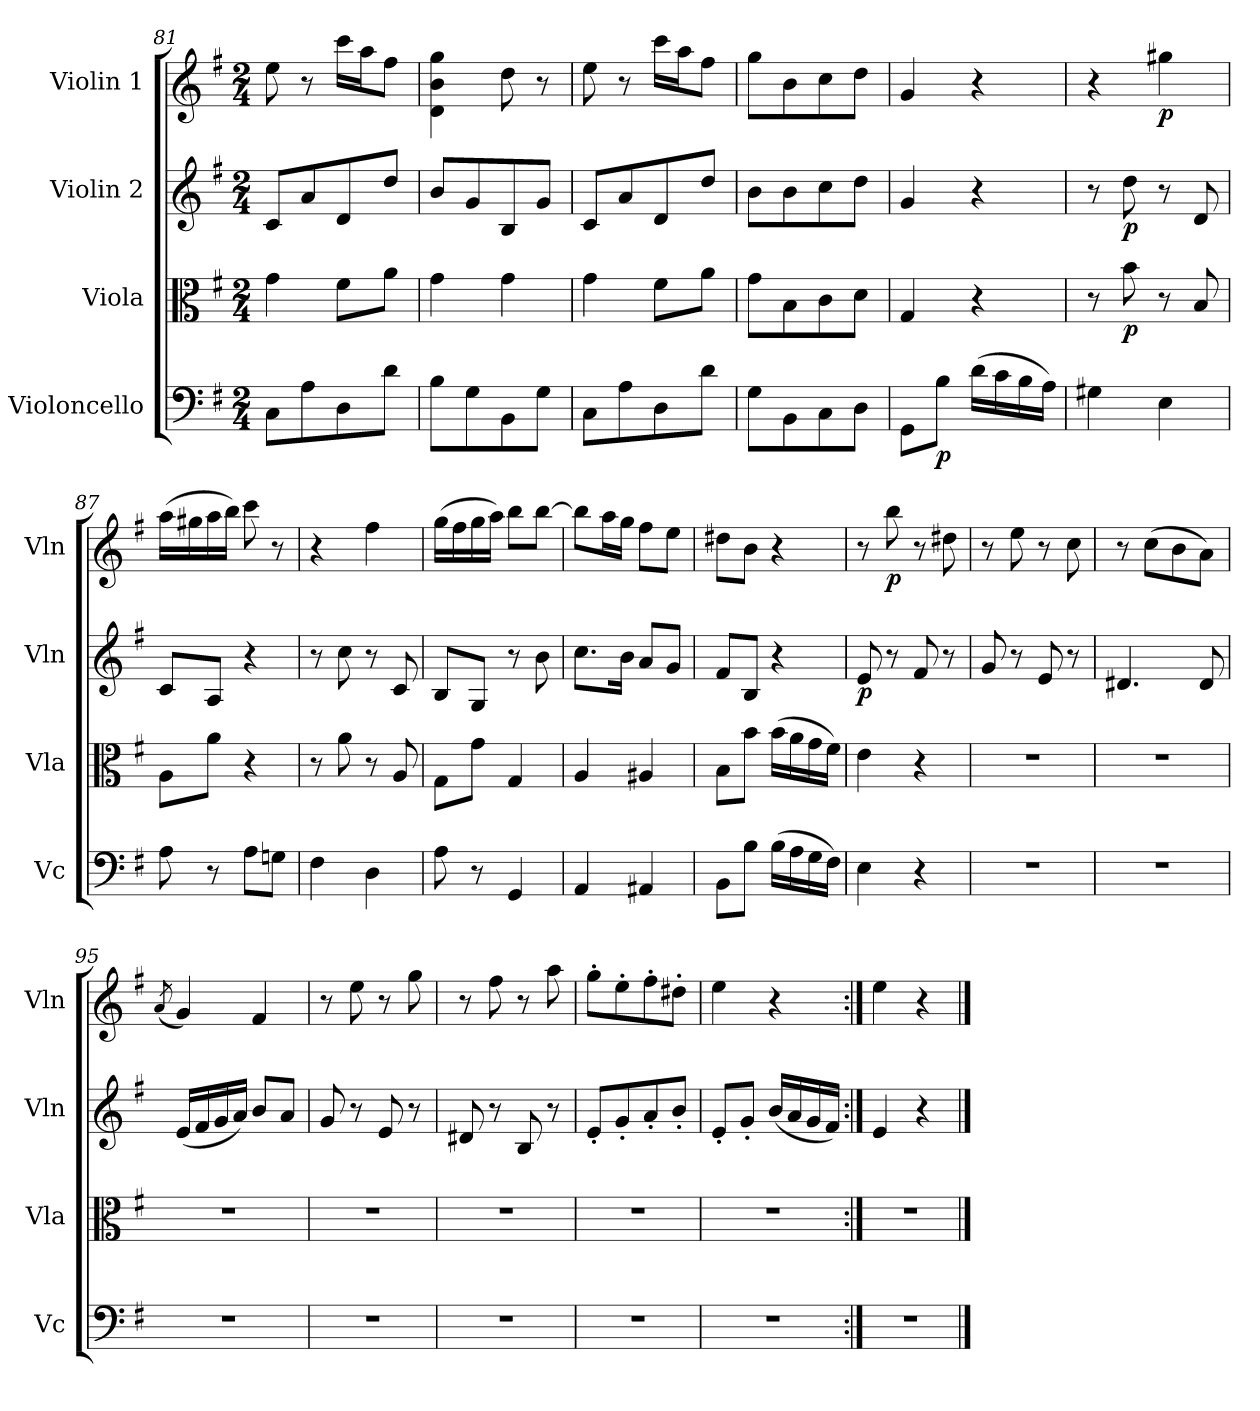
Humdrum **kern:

**kern	**dynam	**kern	**dynam	**kern	**dynam	**kern	**dynam
*part4	*part4	*part3	*part3	*part2	*part2	*part1	*part1
*staff4	*staff4	*staff3	*staff3	*staff2	*staff2	*staff1	*staff1
*I"Violoncello	*	*I"Viola	*	*I"Violin 2	*	*I"Violin 1	*
*I'Vc	*	*I'Vla	*	*I'Vln	*	*I'Vln	*
*clefF4	*	*clefC3	*	*clefG2	*	*clefG2	*
*k[f#]	*	*k[f#]	*	*k[f#]	*	*k[f#]	*
*M2/4	*	*M2/4	*	*M2/4	*	*M2/4	*
=81	=81	=81	=81	=81	=81	=81	=81
8C\L	.	4g\	.	8c/L	.	8ee\	.
8A\	.	.	.	8a/	.	8r	.
8D\	.	8f#\L	.	8d/	.	16ccc\LL	.
.	.	.	.	.	.	16aa\J	.
8d\J	.	8a\J	.	8dd/J	.	8ff#\J	.
!!LO:LB:g=z
=82	=82	=82	=82	=82	=82	=82	=82
8B\L	.	4g\	.	8b/L	.	4d\ 4b\ 4gg\	.
8G\	.	.	.	8g/	.	.	.
8BB\	.	4g\	.	8B/	.	8dd\	.
8G\J	.	.	.	8g/J	.	8r	.
=83	=83	=83	=83	=83	=83	=83	=83
8C\L	.	4g\	.	8c/L	.	8ee\	.
8A\	.	.	.	8a/	.	8r	.
8D\	.	8f#\L	.	8d/	.	16ccc\LL	.
.	.	.	.	.	.	16aa\J	.
8d\J	.	8a\J	.	8dd/J	.	8ff#\J	.
=84	=84	=84	=84	=84	=84	=84	=84
8G\L	.	8g\L	.	8b\L	.	8gg\L	.
8BB\	.	8B\	.	8b\	.	8b\	.
8C\	.	8c\	.	8cc\	.	8cc\	.
8D\J	.	8d\J	.	8dd\J	.	8dd\J	.
=85	=85	=85	=85	=85	=85	=85	=85
8GG\L	.	4G/	.	4g/	.	4g/	.
!	!LO:DY:b	!	!	!	!	!	!
8B\J	p	.	.	.	.	.	.
(16d\LL	.	4r	.	4r	.	4r	.
16c\	.	.	.	.	.	.	.
16B\	.	.	.	.	.	.	.
16A\JJ)	.	.	.	.	.	.	.
=86	=86	=86	=86	=86	=86	=86	=86
4G#X\	.	8r	.	8r	.	4r	.
!	!	!	!LO:DY:b	!	!LO:DY:b	!	!
.	.	8b\	p	8dd\	p	.	.
!	!	!	!	!	!	!	!LO:DY:b
4E\	.	8r	.	8r	.	4gg#X\	p
.	.	8B/	.	8d/	.	.	.
!!LO:LB:g=z
=87	=87	=87	=87	=87	=87	=87	=87
8A\	.	8A\L	.	8c/L	.	(16aa\LL	.
.	.	.	.	.	.	16gg#X\	.
8r	.	8a\J	.	8A/J	.	16aa\	.
.	.	.	.	.	.	16bb\JJ)	.
8A\L	.	4r	.	4r	.	8ccc\	.
8Gn\J	.	.	.	.	.	8r	.
=88	=88	=88	=88	=88	=88	=88	=88
4F#\	.	8r	.	8r	.	4r	.
.	.	8a\	.	8cc\	.	.	.
4D\	.	8r	.	8r	.	4ff#\	.
.	.	8A/	.	8c/	.	.	.
=89	=89	=89	=89	=89	=89	=89	=89
8A\	.	8G\L	.	8B/L	.	(16gg\LL	.
.	.	.	.	.	.	16ff#\	.
8r	.	8g\J	.	8G/J	.	16gg\	.
.	.	.	.	.	.	16aa\JJ)	.
4GG/	.	4G/	.	8r	.	8bb\L	.
.	.	.	.	8b\	.	[8bb\J	.
=90	=90	=90	=90	=90	=90	=90	=90
4AA/	.	4A/	.	8.cc\L	.	8bb\L]	.
.	.	.	.	.	.	16aa\L	.
.	.	.	.	16b\Jk	.	16gg\JJ	.
4AA#X/	.	4A#X/	.	8a/L	.	8ff#\L	.
.	.	.	.	8g/J	.	8ee\J	.
!!LO:LB:g=z
=91	=91	=91	=91	=91	=91	=91	=91
8BB\L	.	8B\L	.	8f#/L	.	8dd#X\L	.
8B\J	.	8b\J	.	8B/J	.	8b\J	.
(16B\LL	.	(16b\LL	.	4r	.	4r	.
16A\	.	16a\	.	.	.	.	.
16G\	.	16g\	.	.	.	.	.
16F#\JJ)	.	16f#\JJ)	.	.	.	.	.
=92	=92	=92	=92	=92	=92	=92	=92
!	!	!	!	!	!LO:DY:b	!	!
4E\	.	4e\	.	8e/	p	8r	.
!	!	!	!	!	!	!	!LO:DY:b
.	.	.	.	8r	.	8bb\	p
4r	.	4r	.	8f#/	.	8r	.
.	.	.	.	8r	.	8dd#X\	.
=93	=93	=93	=93	=93	=93	=93	=93
2r	.	2r	.	8g/	.	8r	.
.	.	.	.	8r	.	8ee\	.
.	.	.	.	8e/	.	8r	.
.	.	.	.	8r	.	8cc\	.
=94	=94	=94	=94	=94	=94	=94	=94
2r	.	2r	.	4.d#X/	.	8r	.
.	.	.	.	.	.	(8cc\L	.
.	.	.	.	.	.	8b\	.
.	.	.	.	8d#/	.	8a\J)	.
=95	=95	=95	=95	=95	=95	=95	=95
.	.	.	.	.	.	(8qa/	.
2r	.	2r	.	(16e/LL	.	4g/)	.
.	.	.	.	16f#/	.	.	.
.	.	.	.	16g/	.	.	.
.	.	.	.	16a/JJ)	.	.	.
.	.	.	.	8b/L	.	4f#/	.
.	.	.	.	8a/J	.	.	.
!!LO:LB:g=z
=96	=96	=96	=96	=96	=96	=96	=96
2r	.	2r	.	8g/	.	8r	.
.	.	.	.	8r	.	8ee\	.
.	.	.	.	8e/	.	8r	.
.	.	.	.	8r	.	8gg\	.
=97	=97	=97	=97	=97	=97	=97	=97
2r	.	2r	.	8d#X/	.	8r	.
.	.	.	.	8r	.	8ff#\	.
.	.	.	.	8B/	.	8r	.
.	.	.	.	8r	.	8aa\	.
=98	=98	=98	=98	=98	=98	=98	=98
2r	.	2r	.	8e'/L	.	8gg'\L	.
.	.	.	.	8g'/	.	8ee'\	.
.	.	.	.	8a'/	.	8ff#'\	.
.	.	.	.	8b'/J	.	8dd#X'\J	.
=98X1	=98X1	=98X1	=98X1	=98X1	=98X1	=98X1	=98X1
2r	.	2r	.	8e'/L	.	4ee\	.
.	.	.	.	8g'/J	.	.	.
.	.	.	.	(16b/LL	.	4r	.
.	.	.	.	16a/	.	.	.
.	.	.	.	16g/	.	.	.
.	.	.	.	16f#/JJ)	.	.	.
=99:|!	=99:|!	=99:|!	=99:|!	=99:|!	=99:|!	=99:|!	=99:|!
2r	.	2r	.	4e/	.	4ee\	.
.	.	.	.	4r	.	4r	.
==	==	==	==	==	==	==	==
*-	*-	*-	*-	*-	*-	*-	*-
